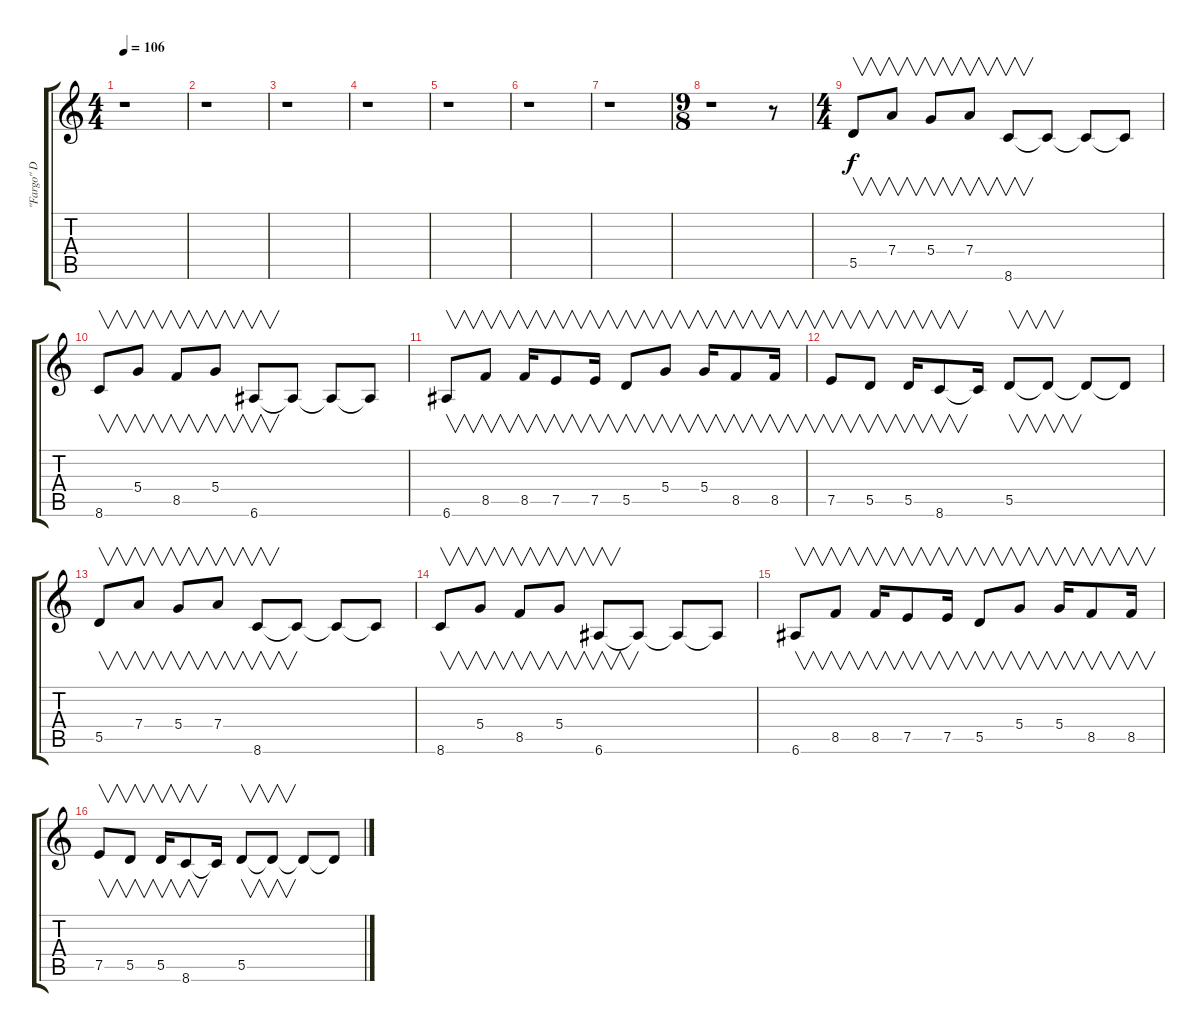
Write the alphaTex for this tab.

\track (" \"Fargo\" D´Aviero" " \"Fargo\" D") {instrument electricguitarjazz}
\staff {score tabs}
\tuning (E4 B3 G3 D3 A2 E2) {hide}
\ts (4 4)
\tempo 106
\clef g2
\ks c
r.1{dy f} |
r.1 |
r.1 |
r.1 |
r.1 |
r.1 |
r.1 |
\ts (9 8)
r.1 r.8 |
\ts (4 4)
5.5.8{v} 7.4.8{v} 5.4.8{v} 7.4.8{v} 8.6.8{v} 8.6{t}.8 8.6{t}.8 8.6{t}.8 |
8.6.8{v} 5.4.8{v} 8.5.8{v} 5.4.8{v} 6.6.8{v} 6.6{t}.8 6.6{t}.8 6.6{t}.8 |
6.6.8{v} 8.5.8{v} 8.5.16{v} 7.5.8{v} 7.5.16{v} 5.5.8{v} 5.4.8{v} 5.4.16{v} 8.5.8{v} 8.5.16{v} |
7.5.8{v} 5.5.8{v} 5.5.16{v} 8.6.8{v} 8.6{t}.16 5.5.8{v} 5.5{t}.8{v} 5.5{t}.8 5.5{t}.8 |
5.5.8{v} 7.4.8{v} 5.4.8{v} 7.4.8{v} 8.6.8{v} 8.6{t}.8 8.6{t}.8 8.6{t}.8 |
8.6.8{v} 5.4.8{v} 8.5.8{v} 5.4.8{v} 6.6.8{v} 6.6{t}.8 6.6{t}.8 6.6{t}.8 |
6.6.8{v} 8.5.8{v} 8.5.16{v} 7.5.8{v} 7.5.16{v} 5.5.8{v} 5.4.8{v} 5.4.16{v} 8.5.8{v} 8.5.16{v} |
7.5.8{v} 5.5.8{v} 5.5.16{v} 8.6.8{v} 8.6{t}.16 5.5.8{v} 5.5{t}.8{v} 5.5{t}.8 5.5{t}.8
